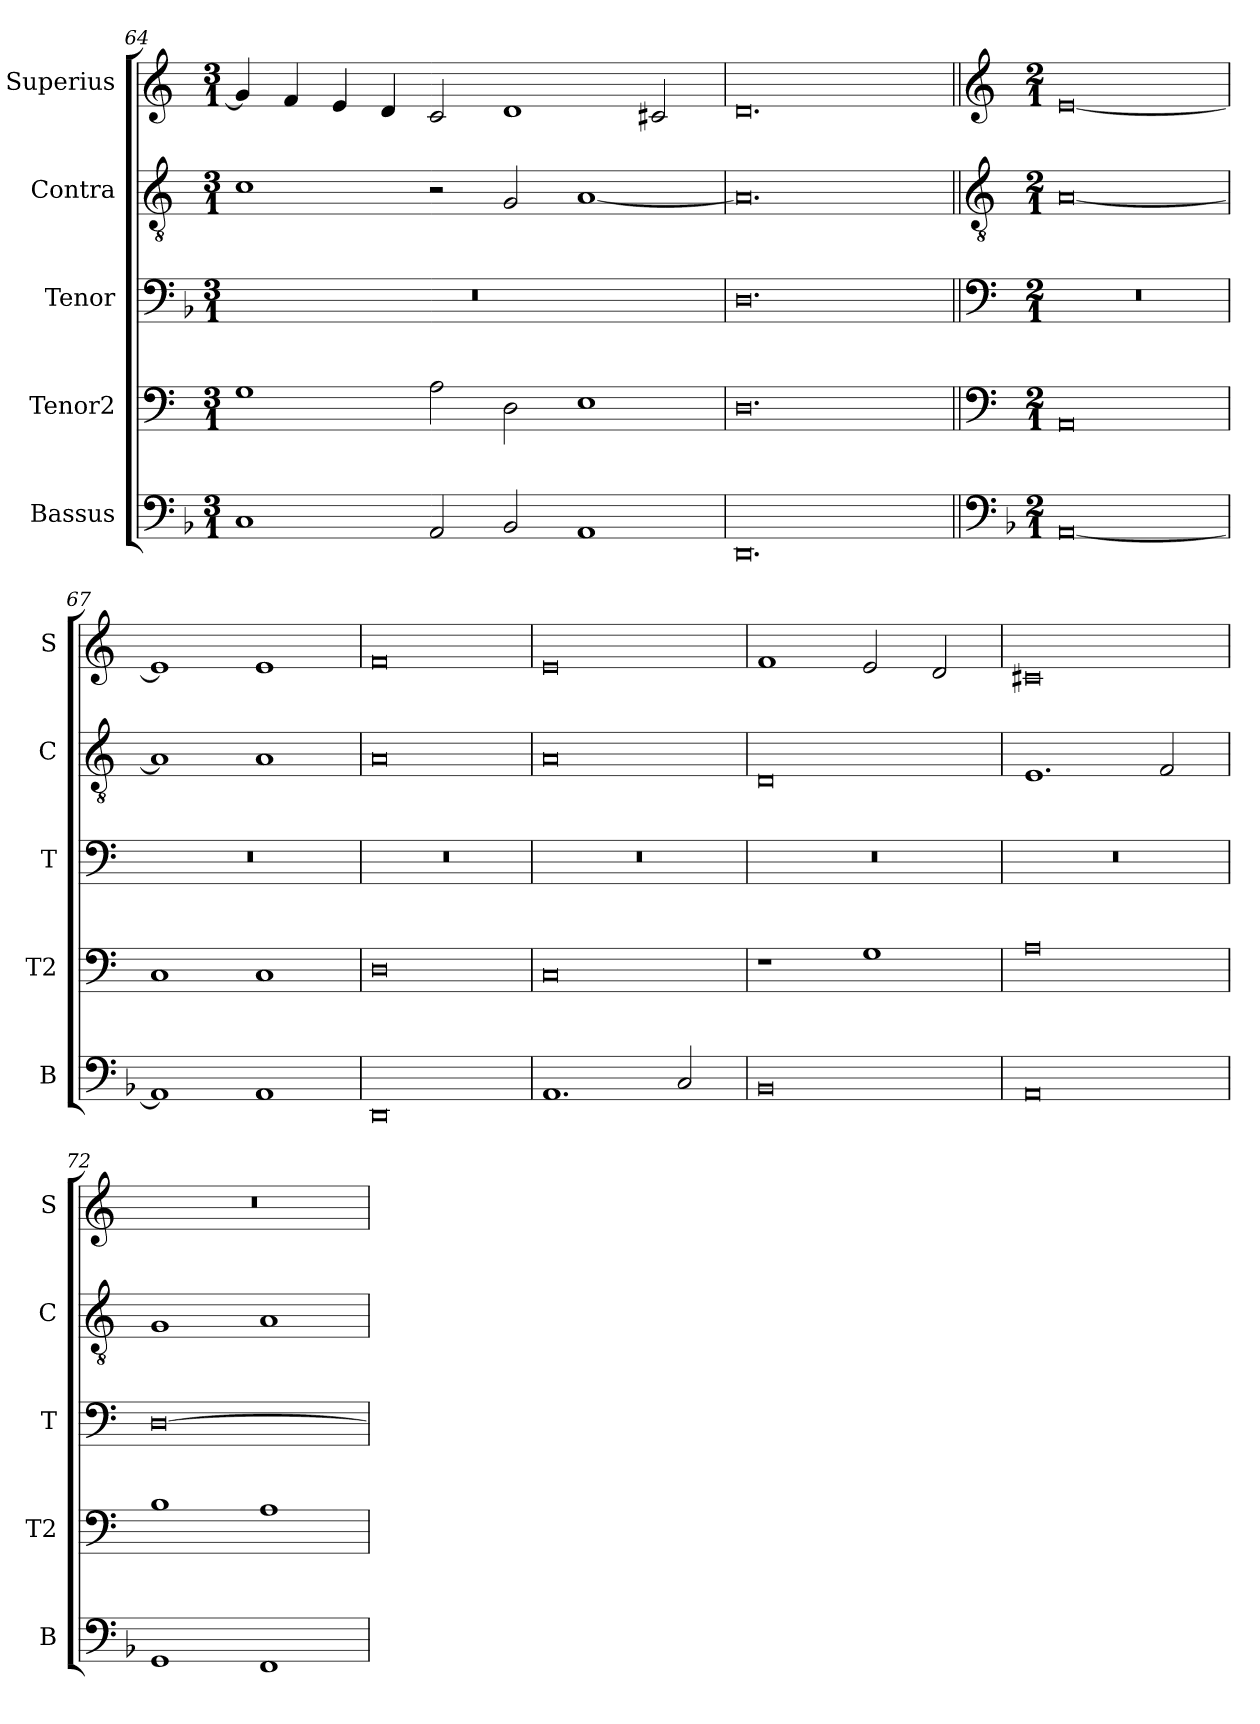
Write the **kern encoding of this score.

**kern	**kern	**kern	**kern	**kern
*part5	*part4	*part3	*part2	*part1
*staff5	*staff4	*staff3	*staff2	*staff1
*I"Bassus	*I"Tenor2	*I"Tenor	*I"Contra	*I"Superius
*I'B	*I'T2	*I'T	*I'C	*I'S
*clefF4	*clefF4	*clefF4	*clefGv2	*clefG2
*k[b-]	*k[]	*k[b-]	*k[]	*k[]
*M3/1	*M3/1	*M3/1	*M3/1	*M3/1
=64	=64	=64	=64	=64
1C	1G	0.r	1c	4g/]
.	.	.	.	4f/
.	.	.	.	4e/
.	.	.	.	4d/
2AA/	2A\	.	2r	2c/
2BB-/	2D\	.	2G/	1d
1AA	1E	.	[1A	.
.	.	.	.	2c#X/
=65	=65	=65	=65	=65
0.DD	0.D	0.D\	0.A]	0.d
!!LO:LB:g=z
=66||	=66||	=66||	=66||	=66||
*clefF4	*clefF4	*clefF4	*clefGv2	*clefG2
*k[b-]	*k[]	*k[]	*k[]	*k[]
*M2/1	*M2/1	*M2/1	*M2/1	*M2/1
[0AA	0AA	0r	[0A	[0e
=67	=67	=67	=67	=67
1AA]	1C	0r	1A]	1e]
1AA	1C	.	1A	1e
=68	=68	=68	=68	=68
0DD	0D	0r	0A	0f
=69	=69	=69	=69	=69
1.AA	0C	0r	0A	0e
2C/	.	.	.	.
=70	=70	=70	=70	=70
0BB-	1r	0r	0D	1f
.	1G	.	.	2e/
.	.	.	.	2d/
=71	=71	=71	=71	=71
0AA	0A	0r	1.E	0c#X
.	.	.	2F/	.
=72	=72	=72	=72	=72
1GG	1B	[0D\	1G	0r
1FF	1A	.	1A	.
=	=	=	=	=
*-	*-	*-	*-	*-
